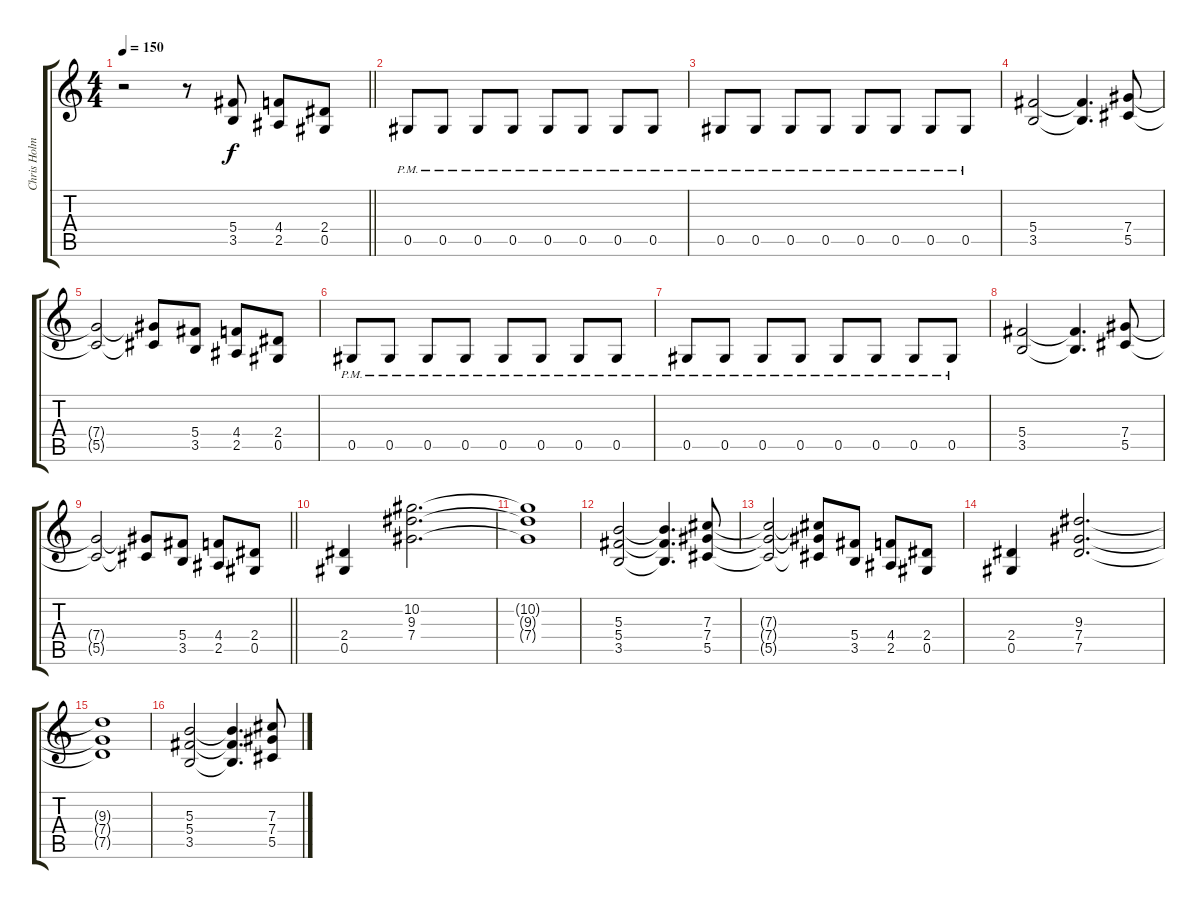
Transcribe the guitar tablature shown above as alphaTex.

\track ("Chris Holmes" "Chris Holm") {instrument distortionguitar}
\staff {score tabs}
\tuning (Eb4 Bb3 Gb3 Db3 Ab2 Eb2) {hide}
\ts (4 4)
\tempo 150
\clef g2
\barLineRight lightlight
\ks c
r.2{dy f instrument distortionguitar} r.8 (5.4 3.5).8 (4.4 2.5).8 (2.4 0.5).8 |
0.5{pm}.8 0.5{pm}.8 0.5{pm}.8 0.5{pm}.8 0.5{pm}.8 0.5{pm}.8 0.5{pm}.8 0.5{pm}.8 |
0.5{pm}.8 0.5{pm}.8 0.5{pm}.8 0.5{pm}.8 0.5{pm}.8 0.5{pm}.8 0.5{pm}.8 0.5{pm}.8 |
(5.4 3.5).2 (5.4{t} 3.5{t}).4{d} (7.4 5.5).8 |
(7.4{t} 5.5{t}).2 (7.4{t} 5.5{t}).8 (5.4 3.5).8 (4.4 2.5).8 (2.4 0.5).8 |
0.5{pm}.8 0.5{pm}.8 0.5{pm}.8 0.5{pm}.8 0.5{pm}.8 0.5{pm}.8 0.5{pm}.8 0.5{pm}.8 |
0.5{pm}.8 0.5{pm}.8 0.5{pm}.8 0.5{pm}.8 0.5{pm}.8 0.5{pm}.8 0.5{pm}.8 0.5{pm}.8 |
(5.4 3.5).2 (5.4{t} 3.5{t}).4{d} (7.4 5.5).8 |
\barLineRight lightlight
(7.4{t} 5.5{t}).2 (7.4{t} 5.5{t}).8 (5.4 3.5).8 (4.4 2.5).8 (2.4 0.5).8 |
(2.4 0.5).4 (10.2 9.3 7.4).2{d} |
(10.2{t} 9.3{t} 7.4{t}).1 |
(5.3 5.4 3.5).2 (5.3{t} 5.4{t} 3.5{t}).4{d} (7.3 7.4 5.5).8 |
(7.3{t} 7.4{t} 5.5{t}).2 (7.3{t} 7.4{t} 5.5{t}).8 (5.4 3.5).8 (4.4 2.5).8 (2.4 0.5).8 |
(2.4 0.5).4 (9.3 7.4 7.5).2{d} |
(9.3{t} 7.4{t} 7.5{t}).1 |
(5.3 5.4 3.5).2 (5.3{t} 5.4{t} 3.5{t}).4{d} (7.3 7.4 5.5).8
